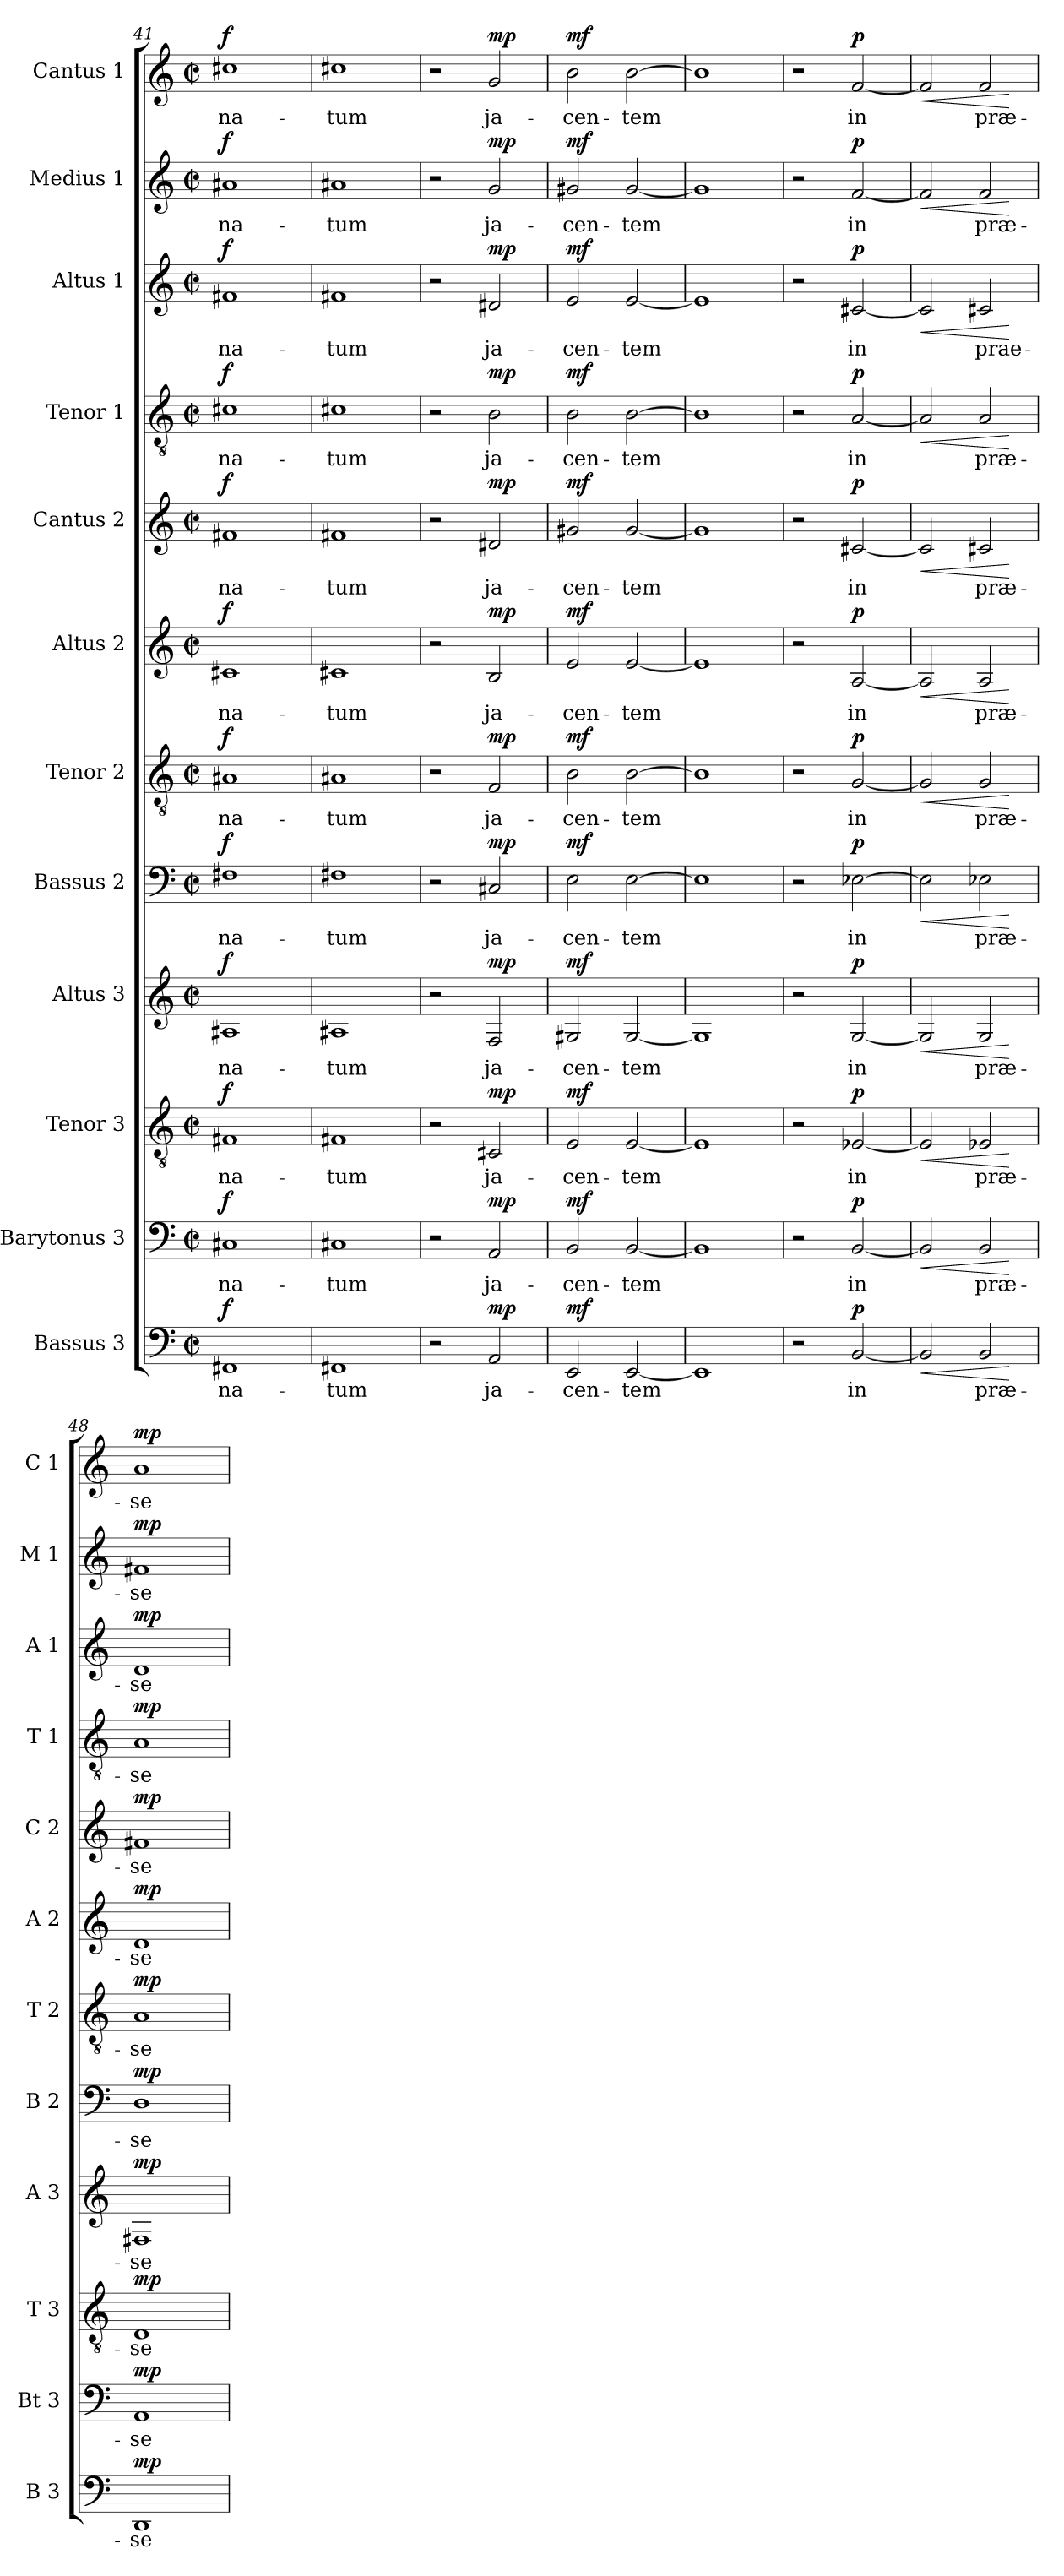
**kern	**text	**dynam	**kern	**text	**dynam	**kern	**text	**dynam	**kern	**text	**dynam	**kern	**text	**dynam	**kern	**text	**dynam	**kern	**text	**dynam	**kern	**text	**dynam	**kern	**text	**dynam	**kern	**text	**dynam	**kern	**text	**dynam	**kern	**text	**dynam
*part12	*part12	*part12	*part11	*part11	*part11	*part10	*part10	*part10	*part9	*part9	*part9	*part8	*part8	*part8	*part7	*part7	*part7	*part6	*part6	*part6	*part5	*part5	*part5	*part4	*part4	*part4	*part3	*part3	*part3	*part2	*part2	*part2	*part1	*part1	*part1
*staff12	*staff12	*staff12	*staff11	*staff11	*staff11	*staff10	*staff10	*staff10	*staff9	*staff9	*staff9	*staff8	*staff8	*staff8	*staff7	*staff7	*staff7	*staff6	*staff6	*staff6	*staff5	*staff5	*staff5	*staff4	*staff4	*staff4	*staff3	*staff3	*staff3	*staff2	*staff2	*staff2	*staff1	*staff1	*staff1
*I"Bassus 3	*	*	*I"Barytonus 3	*	*	*I"Tenor 3	*	*	*I"Altus 3	*	*	*I"Bassus 2	*	*	*I"Tenor 2	*	*	*I"Altus 2	*	*	*I"Cantus 2	*	*	*I"Tenor 1	*	*	*I"Altus 1	*	*	*I"Medius 1	*	*	*I"Cantus 1	*	*
*I'B 3	*	*	*I'Bt 3	*	*	*I'T 3	*	*	*I'A 3	*	*	*I'B 2	*	*	*I'T 2	*	*	*I'A 2	*	*	*I'C 2	*	*	*I'T 1	*	*	*I'A 1	*	*	*I'M 1	*	*	*I'C 1	*	*
*clefF4	*	*	*clefF4	*	*	*clefGv2	*	*	*clefG2	*	*	*clefF4	*	*	*clefGv2	*	*	*clefG2	*	*	*clefG2	*	*	*clefGv2	*	*	*clefG2	*	*	*clefG2	*	*	*clefG2	*	*
*k[]	*	*	*k[]	*	*	*k[]	*	*	*k[]	*	*	*k[]	*	*	*k[]	*	*	*k[]	*	*	*k[]	*	*	*k[]	*	*	*k[]	*	*	*k[]	*	*	*k[]	*	*
*C:	*	*	*C:	*	*	*C:	*	*	*C:	*	*	*C:	*	*	*C:	*	*	*C:	*	*	*C:	*	*	*C:	*	*	*C:	*	*	*C:	*	*	*C:	*	*
*M2/2	*	*	*M2/2	*	*	*M2/2	*	*	*M2/2	*	*	*M2/2	*	*	*M2/2	*	*	*M2/2	*	*	*M2/2	*	*	*M2/2	*	*	*M2/2	*	*	*M2/2	*	*	*M2/2	*	*
*met(c|)	*	*	*met(c|)	*	*	*met(c|)	*	*	*met(c|)	*	*	*met(c|)	*	*	*met(c|)	*	*	*met(c|)	*	*	*met(c|)	*	*	*met(c|)	*	*	*met(c|)	*	*	*met(c|)	*	*	*met(c|)	*	*
=41	=41	=41	=41	=41	=41	=41	=41	=41	=41	=41	=41	=41	=41	=41	=41	=41	=41	=41	=41	=41	=41	=41	=41	=41	=41	=41	=41	=41	=41	=41	=41	=41	=41	=41	=41
!	!LO:LY:b	!LO:DY:a	!	!LO:LY:b	!LO:DY:a	!	!LO:LY:b	!LO:DY:a	!	!LO:LY:b	!LO:DY:a	!	!LO:LY:b	!LO:DY:a	!	!LO:LY:b	!LO:DY:a	!	!LO:LY:b	!LO:DY:a	!	!LO:LY:b	!LO:DY:a	!	!LO:LY:b	!LO:DY:a	!	!LO:LY:b	!LO:DY:a	!	!LO:LY:b	!LO:DY:a	!	!LO:LY:b	!LO:DY:a
1FF#X	na-	f	1C#X	na-	f	1F#X	na-	f	1A#X	na-	f	1F#X	na-	f	1A#X	na-	f	1c#X	na-	f	1f#X	na-	f	1c#X	na-	f	1f#X	na-	f	1a#X	na-	f	1cc#X	na-	f
=42	=42	=42	=42	=42	=42	=42	=42	=42	=42	=42	=42	=42	=42	=42	=42	=42	=42	=42	=42	=42	=42	=42	=42	=42	=42	=42	=42	=42	=42	=42	=42	=42	=42	=42	=42
!	!LO:LY:b	!	!	!LO:LY:b	!	!	!LO:LY:b	!	!	!LO:LY:b	!	!	!LO:LY:b	!	!	!LO:LY:b	!	!	!LO:LY:b	!	!	!LO:LY:b	!	!	!LO:LY:b	!	!	!LO:LY:b	!	!	!LO:LY:b	!	!	!LO:LY:b	!
1FF#X	-tum	.	1C#X	-tum	.	1F#X	-tum	.	1A#X	-tum	.	1F#X	-tum	.	1A#X	-tum	.	1c#X	-tum	.	1f#X	-tum	.	1c#X	-tum	.	1f#X	-tum	.	1a#X	-tum	.	1cc#X	-tum	.
=43	=43	=43	=43	=43	=43	=43	=43	=43	=43	=43	=43	=43	=43	=43	=43	=43	=43	=43	=43	=43	=43	=43	=43	=43	=43	=43	=43	=43	=43	=43	=43	=43	=43	=43	=43
2r	.	.	2r	.	.	2r	.	.	2r	.	.	2r	.	.	2r	.	.	2r	.	.	2r	.	.	2r	.	.	2r	.	.	2r	.	.	2r	.	.
!	!LO:LY:b	!LO:DY:a	!	!LO:LY:b	!LO:DY:a	!	!LO:LY:b	!LO:DY:a	!	!LO:LY:b	!LO:DY:a	!	!LO:LY:b	!LO:DY:a	!	!LO:LY:b	!LO:DY:a	!	!LO:LY:b	!LO:DY:a	!	!LO:LY:b	!LO:DY:a	!	!LO:LY:b	!LO:DY:a	!	!LO:LY:b	!LO:DY:a	!	!LO:LY:b	!LO:DY:a	!	!LO:LY:b	!LO:DY:a
2AA/	ja-	mp	2AA/	ja-	mp	2C#X/	ja-	mp	2F/	ja-	mp	2C#X/	ja-	mp	2F/	ja-	mp	2B/	ja-	mp	2d#X/	ja-	mp	2B\	ja-	mp	2d#X/	ja-	mp	2g/	ja-	mp	2g/	ja-	mp
=44	=44	=44	=44	=44	=44	=44	=44	=44	=44	=44	=44	=44	=44	=44	=44	=44	=44	=44	=44	=44	=44	=44	=44	=44	=44	=44	=44	=44	=44	=44	=44	=44	=44	=44	=44
!	!LO:LY:b	!LO:DY:a	!	!LO:LY:b	!LO:DY:a	!	!LO:LY:b	!LO:DY:a	!	!LO:LY:b	!LO:DY:a	!	!LO:LY:b	!LO:DY:a	!	!LO:LY:b	!LO:DY:a	!	!LO:LY:b	!LO:DY:a	!	!LO:LY:b	!LO:DY:a	!	!LO:LY:b	!LO:DY:a	!	!LO:LY:b	!LO:DY:a	!	!LO:LY:b	!LO:DY:a	!	!LO:LY:b	!LO:DY:a
2EE/	-cen-	mf	2BB/	-cen-	mf	2E/	-cen-	mf	2G#X/	-cen-	mf	2E\	-cen-	mf	2B\	-cen-	mf	2e/	-cen-	mf	2g#X/	-cen-	mf	2B\	-cen-	mf	2e/	-cen-	mf	2g#X/	-cen-	mf	2b\	-cen-	mf
!	!LO:LY:b	!	!	!LO:LY:b	!	!	!LO:LY:b	!	!	!LO:LY:b	!	!	!LO:LY:b	!	!	!LO:LY:b	!	!	!LO:LY:b	!	!	!LO:LY:b	!	!	!LO:LY:b	!	!	!LO:LY:b	!	!	!LO:LY:b	!	!	!LO:LY:b	!
[2EE/	-tem	.	[2BB/	-tem	.	[2E/	-tem	.	[2G#/	-tem	.	[2E\	-tem	.	[2B\	-tem	.	[2e/	-tem	.	[2g#/	-tem	.	[2B\	-tem	.	[2e/	-tem	.	[2g#/	-tem	.	[2b\	-tem	.
!!LO:PB:g=z
=45	=45	=45	=45	=45	=45	=45	=45	=45	=45	=45	=45	=45	=45	=45	=45	=45	=45	=45	=45	=45	=45	=45	=45	=45	=45	=45	=45	=45	=45	=45	=45	=45	=45	=45	=45
1EE]	.	.	1BB]	.	.	1E]	.	.	1G#]	.	.	1E]	.	.	1B]	.	.	1e]	.	.	1g#]	.	.	1B]	.	.	1e]	.	.	1g#]	.	.	1b]	.	.
=46	=46	=46	=46	=46	=46	=46	=46	=46	=46	=46	=46	=46	=46	=46	=46	=46	=46	=46	=46	=46	=46	=46	=46	=46	=46	=46	=46	=46	=46	=46	=46	=46	=46	=46	=46
2r	.	.	2r	.	.	2r	.	.	2r	.	.	2r	.	.	2r	.	.	2r	.	.	2r	.	.	2r	.	.	2r	.	.	2r	.	.	2r	.	.
!	!LO:LY:b	!LO:DY:a	!	!LO:LY:b	!LO:DY:a	!	!LO:LY:b	!LO:DY:a	!	!LO:LY:b	!LO:DY:a	!	!LO:LY:b	!LO:DY:a	!	!LO:LY:b	!LO:DY:a	!	!LO:LY:b	!LO:DY:a	!	!LO:LY:b	!LO:DY:a	!	!LO:LY:b	!LO:DY:a	!	!LO:LY:b	!LO:DY:a	!	!LO:LY:b	!LO:DY:a	!	!LO:LY:b	!LO:DY:a
[2BB/	in	p	[2BB/	in	p	[2E-X/	in	p	[2G/	in	p	[2E-X\	in	p	[2G/	in	p	[2A/	in	p	[2c#X/	in	p	[2A/	in	p	[2c#X/	in	p	[2f/	in	p	[2f/	in	p
=47	=47	=47	=47	=47	=47	=47	=47	=47	=47	=47	=47	=47	=47	=47	=47	=47	=47	=47	=47	=47	=47	=47	=47	=47	=47	=47	=47	=47	=47	=47	=47	=47	=47	=47	=47
!	!	!LO:HP:b	!	!	!LO:HP:b	!	!	!LO:HP:b	!	!	!LO:HP:b	!	!	!LO:HP:b	!	!	!LO:HP:b	!	!	!LO:HP:b	!	!	!LO:HP:b	!	!	!LO:HP:b	!	!	!LO:HP:b	!	!	!LO:HP:b	!	!	!LO:HP:b
2BB/]	.	<	2BB/]	.	<	2E-/]	.	<	2G/]	.	<	2E-\]	.	<	2G/]	.	<	2A/]	.	<	2c#/]	.	<	2A/]	.	<	2c#/]	.	<	2f/]	.	<	2f/]	.	<
!	!LO:LY:b	!	!	!LO:LY:b	!	!	!LO:LY:b	!	!	!LO:LY:b	!	!	!LO:LY:b	!	!	!LO:LY:b	!	!	!LO:LY:b	!	!	!LO:LY:b	!	!	!LO:LY:b	!	!	!LO:LY:b	!	!	!LO:LY:b	!	!	!LO:LY:b	!
2BB/	præ-	.	2BB/	præ-	.	2E-X/	præ-	.	2G/	præ-	.	2E-X\	præ-	.	2G/	præ-	.	2A/	præ-	.	2c#X/	præ-	.	2A/	præ-	.	2c#X/	prae-	.	2f/	præ-	.	2f/	præ-	.
.	.	[	.	.	[	.	.	[	.	.	[	.	.	[	.	.	[	.	.	[	.	.	[	.	.	[	.	.	[	.	.	[	.	.	[
=48	=48	=48	=48	=48	=48	=48	=48	=48	=48	=48	=48	=48	=48	=48	=48	=48	=48	=48	=48	=48	=48	=48	=48	=48	=48	=48	=48	=48	=48	=48	=48	=48	=48	=48	=48
!	!LO:LY:b	!LO:DY:a	!	!LO:LY:b	!LO:DY:a	!	!LO:LY:b	!LO:DY:a	!	!LO:LY:b	!LO:DY:a	!	!LO:LY:b	!LO:DY:a	!	!LO:LY:b	!LO:DY:a	!	!LO:LY:b	!LO:DY:a	!	!LO:LY:b	!LO:DY:a	!	!LO:LY:b	!LO:DY:a	!	!LO:LY:b	!LO:DY:a	!	!LO:LY:b	!LO:DY:a	!	!LO:LY:b	!LO:DY:a
1DD	-se-	mp	1AA	-se-	mp	1D	-se-	mp	1F#X	-se-	mp	1D	-se-	mp	1A	-se-	mp	1d	-se-	mp	1f#X	-se-	mp	1A	-se-	mp	1d	-se-	mp	1f#X	-se-	mp	1a	-se-	mp
=	=	=	=	=	=	=	=	=	=	=	=	=	=	=	=	=	=	=	=	=	=	=	=	=	=	=	=	=	=	=	=	=	=	=	=
*-	*-	*-	*-	*-	*-	*-	*-	*-	*-	*-	*-	*-	*-	*-	*-	*-	*-	*-	*-	*-	*-	*-	*-	*-	*-	*-	*-	*-	*-	*-	*-	*-	*-	*-	*-
